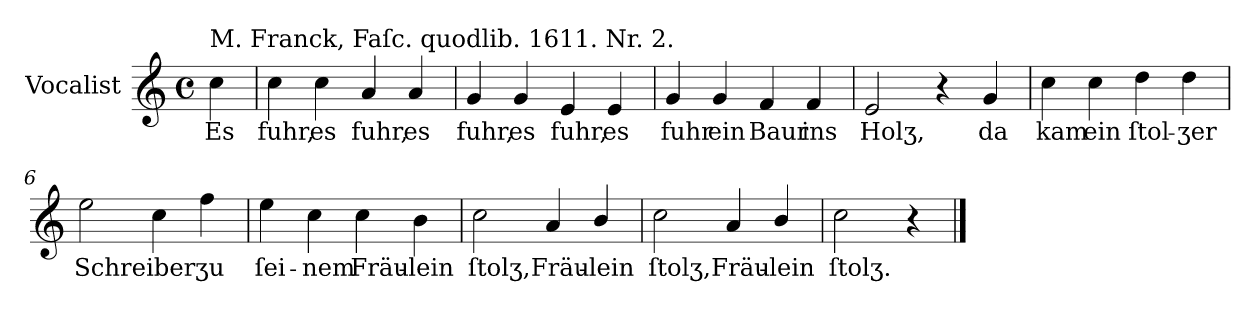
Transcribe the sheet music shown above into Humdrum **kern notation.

**kern	**text
*part1	*part1
*staff1	*staff1
*I"Vocalist	*
*k[]	*
*C:	*
*M4/4	*
*met(c)	*
=	=
!LO:TX:a:t=M. Franck, Faſc. quodlib. 1611. Nr. 2.	!
4cc	Es
=1	=1
4cc	fuhr,
4cc	es
4a	fuhr,
4a	es
=2	=2
4g	fuhr,
4g	es
4e	fuhr,
4e	es
=3	=3
4g	fuhr
4g	ein
4f	Baur
4f	ins
=4	=4
2e	Holʒ,
4r	.
4g	da
=5	=5
4cc	kam
4cc	ein
4dd	ſtol-
4dd	-ʒer
=6	=6
2ee	Schreiber
4cc	.
4ff	ʒu
=7	=7
4ee	ſei-
4cc	-nem
4cc	Fräu-
4b	-lein
=8	=8
2cc	ſtolʒ,
4a	Fräu-
4b/	-lein
=9	=9
2cc	ſtolʒ,
4a	Fräu-
4b/	-lein
=10	=10
2cc	ſtolʒ.
4r	.
==	==
*-	*-
